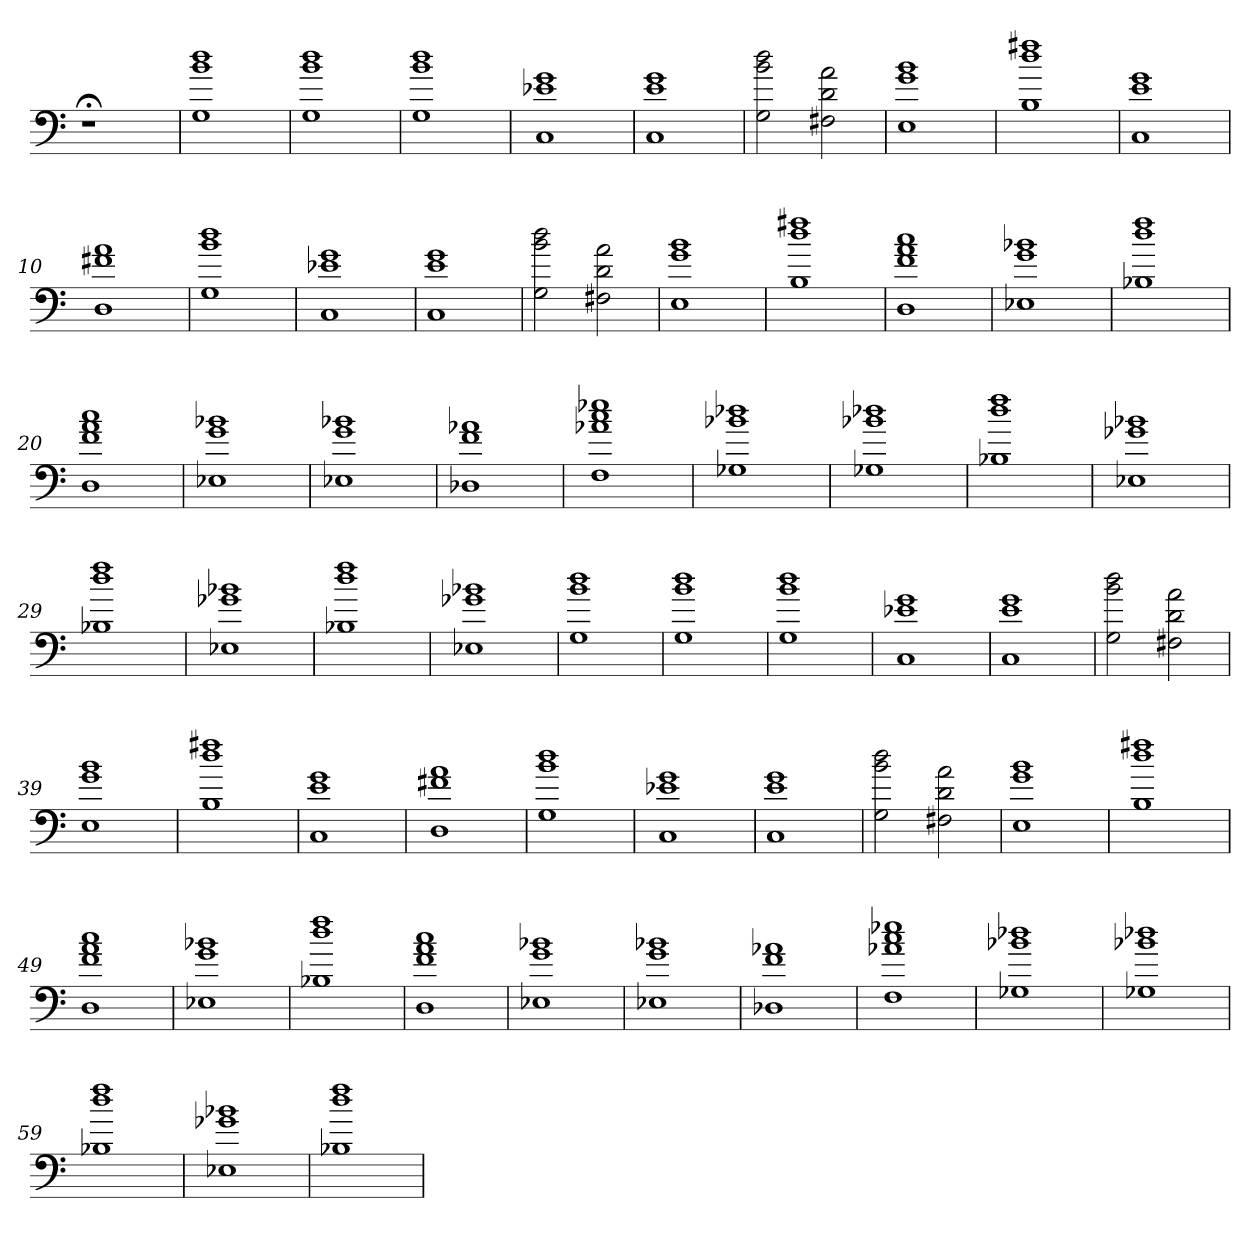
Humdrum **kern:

**kern
*part1
*staff1
=
1r;<
=1
1G 1b 1dd
=2
1G 1b 1dd
=3
1G 1b 1dd
=4
1C 1e-X 1g
=5
1C 1e 1g
=6
2G 2b 2dd
2F#X 2d 2a
=7
1E 1g 1b
=8
1B 1dd 1ff#X
=9
1C 1e 1g
=10
1D 1f#X 1a
=11
1G 1b 1dd
=12
1C 1e-X 1g
=13
1C 1e 1g
=14
2G 2b 2dd
2F#X 2d 2a
=15
1E 1g 1b
=16
1B 1dd 1ff#X
=17
1D 1f 1a 1cc
=18
1E-X 1g 1b-X
=19
1B-X 1dd 1ff
=20
1D 1f 1a 1cc
=21
1E-X 1g 1b-X
=22
1E-X 1g 1b-X
=23
1D-X 1f 1a-X
=24
1F 1a-X 1cc 1ee-X
=25
1G-X 1b-X 1dd-X
=26
1G-X 1b-X 1dd-X
=27
1B-X 1dd 1ff
=28
1E-X 1g-X 1b-X
=29
1B-X 1dd 1ff
=30
1E-X 1g-X 1b-X
=31
1B-X 1dd 1ff
=32
1E-X 1g-X 1b-X
=33
1G 1b 1dd
=34
1G 1b 1dd
=35
1G 1b 1dd
=36
1C 1e-X 1g
=37
1C 1e 1g
=38
2G 2b 2dd
2F#X 2d 2a
=39
1E 1g 1b
=40
1B 1dd 1ff#X
=41
1C 1e 1g
=42
1D 1f#X 1a
=43
1G 1b 1dd
=44
1C 1e-X 1g
=45
1C 1e 1g
=46
2G 2b 2dd
2F#X 2d 2a
=47
1E 1g 1b
=48
1B 1dd 1ff#X
=49
1D 1f 1a 1cc
=50
1E-X 1g 1b-X
=51
1B-X 1dd 1ff
=52
1D 1f 1a 1cc
=53
1E-X 1g 1b-X
=54
1E-X 1g 1b-X
=55
1D-X 1f 1a-X
=56
1F 1a-X 1cc 1ee-X
=57
1G-X 1b-X 1dd-X
=58
1G-X 1b-X 1dd-X
=59
1B-X 1dd 1ff
=60
1E-X 1g-X 1b-X
=61
1B-X 1dd 1ff
=
*-
